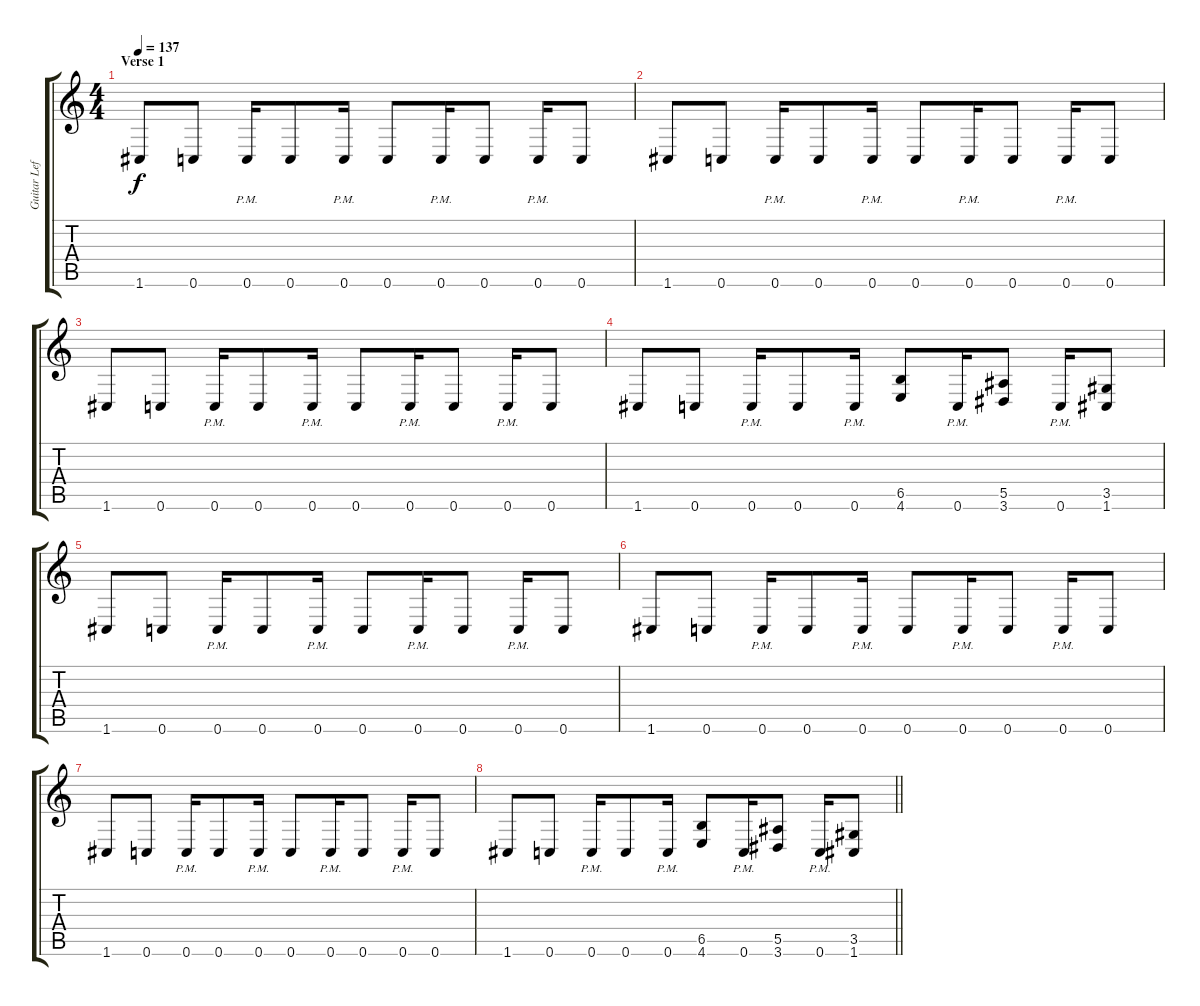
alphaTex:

\track ("Guitar Left" "Guitar Lef") {instrument distortionguitar}
\staff {score tabs}
\tuning (C4 G3 Eb3 Bb2 F2 C2) {hide}
\ts (4 4)
\section ("" "Verse 1")
\tempo 137
\clef g2
\ks c
1.6.8{dy f} 0.6.8 0.6{pm}.16 0.6.8 0.6{pm}.16 0.6.8 0.6{pm}.16 0.6.8 0.6{pm}.16 0.6.8 |
1.6.8 0.6.8 0.6{pm}.16 0.6.8 0.6{pm}.16 0.6.8 0.6{pm}.16 0.6.8 0.6{pm}.16 0.6.8 |
1.6.8 0.6.8 0.6{pm}.16 0.6.8 0.6{pm}.16 0.6.8 0.6{pm}.16 0.6.8 0.6{pm}.16 0.6.8 |
1.6.8 0.6.8 0.6{pm}.16 0.6.8 0.6{pm}.16 (6.5 4.6).8 0.6{pm}.16 (5.5 3.6).8 0.6{pm}.16 (3.5 1.6).8 |
1.6.8 0.6.8 0.6{pm}.16 0.6.8 0.6{pm}.16 0.6.8 0.6{pm}.16 0.6.8 0.6{pm}.16 0.6.8 |
1.6.8 0.6.8 0.6{pm}.16 0.6.8 0.6{pm}.16 0.6.8 0.6{pm}.16 0.6.8 0.6{pm}.16 0.6.8 |
1.6.8 0.6.8 0.6{pm}.16 0.6.8 0.6{pm}.16 0.6.8 0.6{pm}.16 0.6.8 0.6{pm}.16 0.6.8 |
\barLineRight lightlight
1.6.8 0.6.8 0.6{pm}.16 0.6.8 0.6{pm}.16 (6.5 4.6).8 0.6{pm}.16 (5.5 3.6).8 0.6{pm}.16 (3.5 1.6).8
